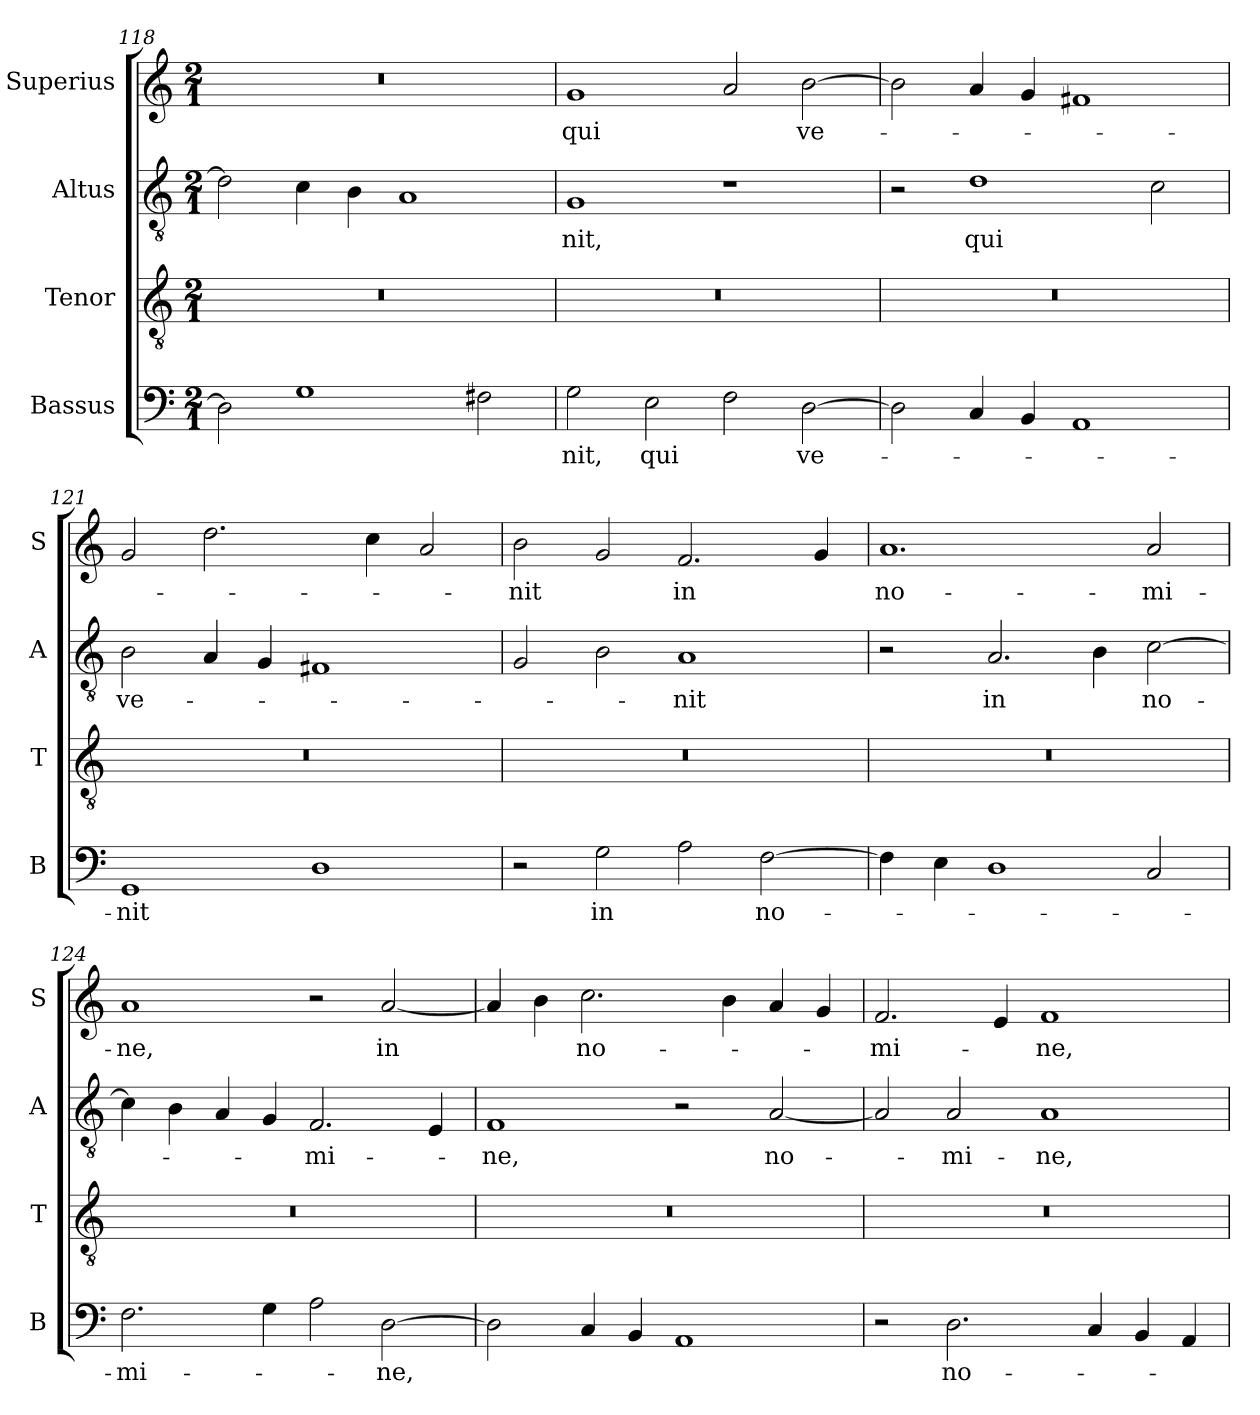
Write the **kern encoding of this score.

**kern	**text	**kern	**kern	**text	**kern	**text
*part4	*part4	*part3	*part2	*part2	*part1	*part1
*staff4	*staff4	*staff3	*staff2	*staff2	*staff1	*staff1
*I"Bassus	*	*I"Tenor	*I"Altus	*	*I"Superius	*
*I'B	*	*I'T	*I'A	*	*I'S	*
*clefF4	*	*clefGv2	*clefGv2	*	*clefG2	*
*M2/1	*	*M2/1	*M2/1	*	*M2/1	*
=118	=118	=118	=118	=118	=118	=118
2D]	.	0r	2d]	.	0r	.
1G	.	.	4c	.	.	.
.	.	.	4B	.	.	.
.	.	.	1A	.	.	.
2F#X	.	.	.	.	.	.
=119	=119	=119	=119	=119	=119	=119
!	!LO:LY:i	!	!	!LO:LY:i	!	!LO:LY:i
2G	-nit,	0r	1G	-nit,	1g	qui
!	!LO:LY:i	!	!	!	!	!
2E	qui	.	.	.	.	.
2F	.	.	1r	.	2a	.
!	!LO:LY:i	!	!	!	!	!LO:LY:i
[2D	ve-	.	.	.	[2b	ve-
=120	=120	=120	=120	=120	=120	=120
2D]	.	0r	2r	.	2b]	.
!	!	!	!	!LO:LY:i	!	!
4C	.	.	1d	qui	4a	.
4BB	.	.	.	.	4g	.
1AA	.	.	.	.	1f#i	.
.	.	.	2c	.	.	.
=121	=121	=121	=121	=121	=121	=121
!	!LO:LY:i	!	!	!	!	!
1GG	-nit	0r	2B	ve-	2g	.
.	.	.	4A	.	2.dd	.
.	.	.	4G	.	.	.
1D	.	.	1F#i	.	.	.
.	.	.	.	.	4cc	.
.	.	.	.	.	2a	.
=122	=122	=122	=122	=122	=122	=122
!	!	!	!	!	!	!LO:LY:i
2r	.	0r	2G	.	2b	-nit
!	!LO:LY:i	!	!	!	!	!
2G	in	.	2B	.	2g	.
2A	.	.	1A	-nit	2.f	in
!	!LO:LY:i	!	!	!	!	!
[2F	no-	.	.	.	.	.
.	.	.	.	.	4g	.
=123	=123	=123	=123	=123	=123	=123
4F]	.	0r	2r	.	1.a	no-
4E	.	.	.	.	.	.
1D	.	.	2.A	in	.	.
.	.	.	4B	.	.	.
!	!	!	!	!LO:LY:i	!	!
2C	.	.	[2c	no-	2a	-mi-
=124	=124	=124	=124	=124	=124	=124
!	!LO:LY:i	!	!	!	!	!
2.F	-mi-	0r	4c]	.	1a	-ne,
.	.	.	4B	.	.	.
.	.	.	4A	.	.	.
4G	.	.	4G	.	.	.
!	!	!	!	!LO:LY:i	!	!
2A	.	.	2.F	-mi-	2r	.
!	!LO:LY:i	!	!	!	!	!LO:LY:i
[2D	-ne,	.	.	.	[2a	in
.	.	.	4E	.	.	.
=125	=125	=125	=125	=125	=125	=125
!	!	!	!	!LO:LY:i	!	!
2D]	.	0r	1F	-ne,	4a]	.
.	.	.	.	.	4b	.
!	!	!	!	!	!	!LO:LY:i
4C	.	.	.	.	2.cc	no-
4BB	.	.	.	.	.	.
1AA	.	.	2r	.	.	.
.	.	.	.	.	4b	.
.	.	.	[2A	no-	4a	.
.	.	.	.	.	4g	.
=126	=126	=126	=126	=126	=126	=126
!	!	!	!	!	!	!LO:LY:i
2r	.	0r	2A]	.	2.f	-mi-
!	!LO:LY:i	!	!	!	!	!
2.D	no-	.	2A	-mi-	.	.
.	.	.	.	.	4e	.
!	!	!	!	!	!	!LO:LY:i
.	.	.	1A	-ne,	1f	-ne,
4C	.	.	.	.	.	.
4BB	.	.	.	.	.	.
4AA	.	.	.	.	.	.
=	=	=	=	=	=	=
*-	*-	*-	*-	*-	*-	*-
